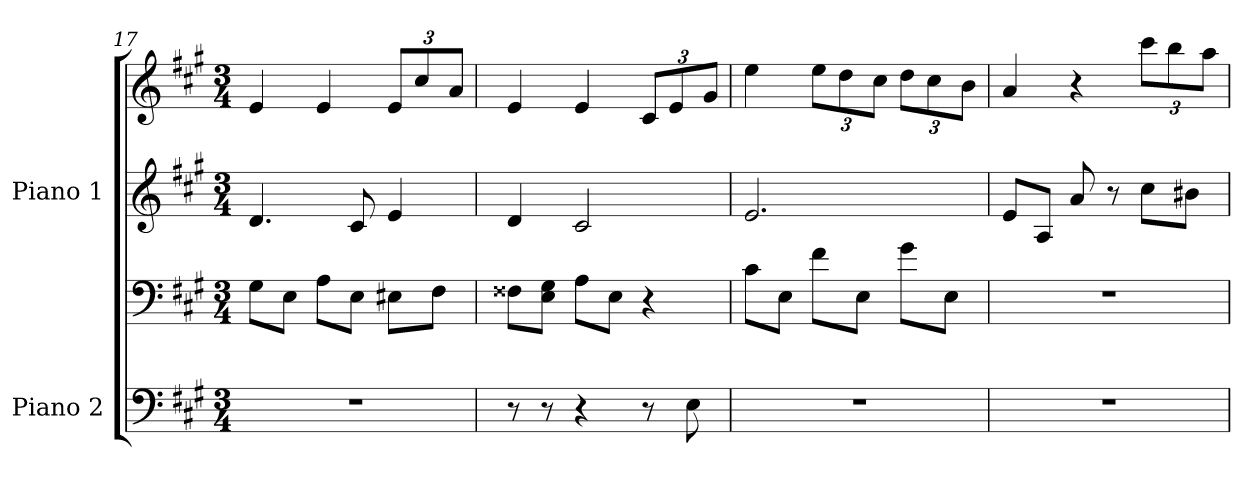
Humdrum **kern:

**kern	**kern	**kern	**kern
*part2	*part2	*part1	*part1
*staff4	*staff3	*staff2	*staff1
*I"Piano 2	*	*I"Piano 1	*
*I'Pno. 2	*	*I'Pno. 1	*
*clefF4	*clefF4	*clefG2	*clefG2
*k[f#c#g#]	*k[f#c#g#]	*k[f#c#g#]	*k[f#c#g#]
*M3/4	*M3/4	*M3/4	*M3/4
=17	=17	=17	=17
2.r	8G#\L	4.d/	4e/
.	8E\J	.	.
.	8A\L	.	4e/
.	8E\J	8c#/	.
*	*	*	*Xbrackettup
.	8E#X\L	4e/	12e/L
.	.	.	12cc#/
.	8F#\J	.	.
.	.	.	12a/J
=18	=18	=18	=18
8r	8F##X\L	4d/	4e/
8r	8E\ 8G#\J	.	.
4r	8A\L	2c#/	4e/
.	8E\J	.	.
8r	4r	.	12c#/L
.	.	.	12e/
8E\	.	.	.
.	.	.	12g#/J
!!LO:LB:g=z
=19	=19	=19	=19
2.r	8c#\L	2.e/	4ee\
.	8E\J	.	.
.	8f#\L	.	12ee\L
.	.	.	12dd\
.	8E\J	.	.
.	.	.	12cc#\J
.	8g#\L	.	12dd\L
.	.	.	12cc#\
.	8E\J	.	.
.	.	.	12b\J
=20	=20	=20	=20
2.r	2.r	8e/L	4a/
.	.	8A/J	.
.	.	8a/	4r
.	.	8r	.
.	.	8cc#\L	12ccc#\L
.	.	.	12bb\
.	.	8b#X\J	.
.	.	.	12aa\J
=	=	=	=
*-	*-	*-	*-
